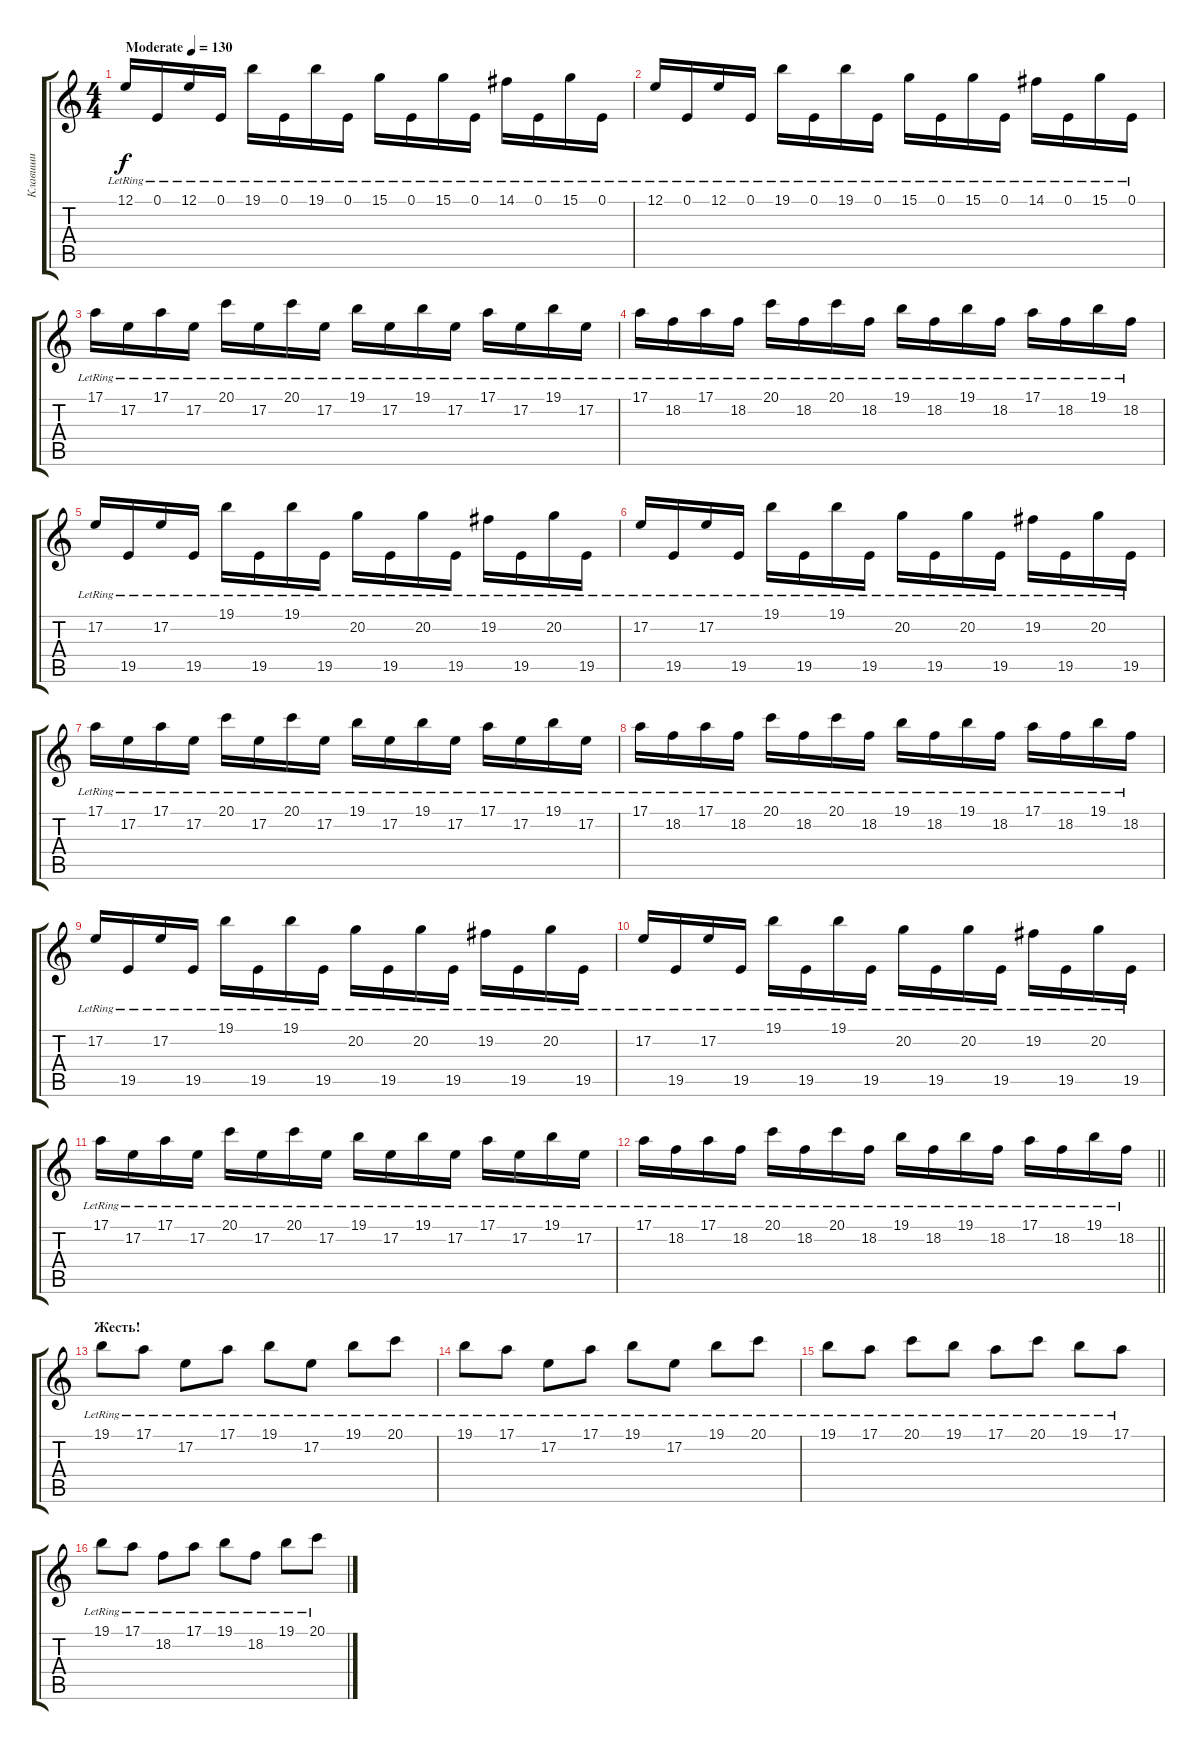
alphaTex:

\track ("Клавиши" "Клавиши") {instrument harpsichord}
\staff {score tabs}
\tuning (E4 B3 G3 D3 A2 E2) {hide}
\ts (4 4)
\tempo (130 "Moderate")
\clef g2
\ks c
12.1{lr}.16{dy f instrument harpsichord} 0.1{lr}.16 12.1{lr}.16 0.1{lr}.16 19.1{lr}.16 0.1{lr}.16 19.1{lr}.16 0.1{lr}.16 15.1{lr}.16 0.1{lr}.16 15.1{lr}.16 0.1{lr}.16 14.1{lr}.16 0.1{lr}.16 15.1{lr}.16 0.1{lr}.16 |
12.1{lr}.16 0.1{lr}.16 12.1{lr}.16 0.1{lr}.16 19.1{lr}.16 0.1{lr}.16 19.1{lr}.16 0.1{lr}.16 15.1{lr}.16 0.1{lr}.16 15.1{lr}.16 0.1{lr}.16 14.1{lr}.16 0.1{lr}.16 15.1{lr}.16 0.1{lr}.16 |
17.1{lr}.16 17.2{lr}.16 17.1{lr}.16 17.2{lr}.16 20.1{lr}.16 17.2{lr}.16 20.1{lr}.16 17.2{lr}.16 19.1{lr}.16 17.2{lr}.16 19.1{lr}.16 17.2{lr}.16 17.1{lr}.16 17.2{lr}.16 19.1{lr}.16 17.2{lr}.16 |
17.1{lr}.16 18.2{lr}.16 17.1{lr}.16 18.2{lr}.16 20.1{lr}.16 18.2{lr}.16 20.1{lr}.16 18.2{lr}.16 19.1{lr}.16 18.2{lr}.16 19.1{lr}.16 18.2{lr}.16 17.1{lr}.16 18.2{lr}.16 19.1{lr}.16 18.2{lr}.16 |
17.2{lr}.16 19.5{lr}.16 17.2{lr}.16 19.5{lr}.16 19.1{lr}.16 19.5{lr}.16 19.1{lr}.16 19.5{lr}.16 20.2{lr}.16 19.5{lr}.16 20.2{lr}.16 19.5{lr}.16 19.2{lr}.16 19.5{lr}.16 20.2{lr}.16 19.5{lr}.16 |
17.2{lr}.16 19.5{lr}.16 17.2{lr}.16 19.5{lr}.16 19.1{lr}.16 19.5{lr}.16 19.1{lr}.16 19.5{lr}.16 20.2{lr}.16 19.5{lr}.16 20.2{lr}.16 19.5{lr}.16 19.2{lr}.16 19.5{lr}.16 20.2{lr}.16 19.5{lr}.16 |
17.1{lr}.16 17.2{lr}.16 17.1{lr}.16 17.2{lr}.16 20.1{lr}.16 17.2{lr}.16 20.1{lr}.16 17.2{lr}.16 19.1{lr}.16 17.2{lr}.16 19.1{lr}.16 17.2{lr}.16 17.1{lr}.16 17.2{lr}.16 19.1{lr}.16 17.2{lr}.16 |
17.1{lr}.16 18.2{lr}.16 17.1{lr}.16 18.2{lr}.16 20.1{lr}.16 18.2{lr}.16 20.1{lr}.16 18.2{lr}.16 19.1{lr}.16 18.2{lr}.16 19.1{lr}.16 18.2{lr}.16 17.1{lr}.16 18.2{lr}.16 19.1{lr}.16 18.2{lr}.16 |
17.2{lr}.16 19.5{lr}.16 17.2{lr}.16 19.5{lr}.16 19.1{lr}.16 19.5{lr}.16 19.1{lr}.16 19.5{lr}.16 20.2{lr}.16 19.5{lr}.16 20.2{lr}.16 19.5{lr}.16 19.2{lr}.16 19.5{lr}.16 20.2{lr}.16 19.5{lr}.16 |
17.2{lr}.16 19.5{lr}.16 17.2{lr}.16 19.5{lr}.16 19.1{lr}.16 19.5{lr}.16 19.1{lr}.16 19.5{lr}.16 20.2{lr}.16 19.5{lr}.16 20.2{lr}.16 19.5{lr}.16 19.2{lr}.16 19.5{lr}.16 20.2{lr}.16 19.5{lr}.16 |
17.1{lr}.16 17.2{lr}.16 17.1{lr}.16 17.2{lr}.16 20.1{lr}.16 17.2{lr}.16 20.1{lr}.16 17.2{lr}.16 19.1{lr}.16 17.2{lr}.16 19.1{lr}.16 17.2{lr}.16 17.1{lr}.16 17.2{lr}.16 19.1{lr}.16 17.2{lr}.16 |
\barLineRight lightlight
17.1{lr}.16 18.2{lr}.16 17.1{lr}.16 18.2{lr}.16 20.1{lr}.16 18.2{lr}.16 20.1{lr}.16 18.2{lr}.16 19.1{lr}.16 18.2{lr}.16 19.1{lr}.16 18.2{lr}.16 17.1{lr}.16 18.2{lr}.16 19.1{lr}.16 18.2{lr}.16 |
\section ("" "Жесть!")
19.1{lr}.8 17.1{lr}.8 17.2{lr}.8 17.1{lr}.8 19.1{lr}.8 17.2{lr}.8 19.1{lr}.8 20.1{lr}.8 |
19.1{lr}.8 17.1{lr}.8 17.2{lr}.8 17.1{lr}.8 19.1{lr}.8 17.2{lr}.8 19.1{lr}.8 20.1{lr}.8 |
19.1{lr}.8 17.1{lr}.8 20.1{lr}.8 19.1{lr}.8 17.1{lr}.8 20.1{lr}.8 19.1{lr}.8 17.1{lr}.8 |
19.1{lr}.8 17.1{lr}.8 18.2{lr}.8 17.1{lr}.8 19.1{lr}.8 18.2{lr}.8 19.1{lr}.8 20.1{lr}.8
